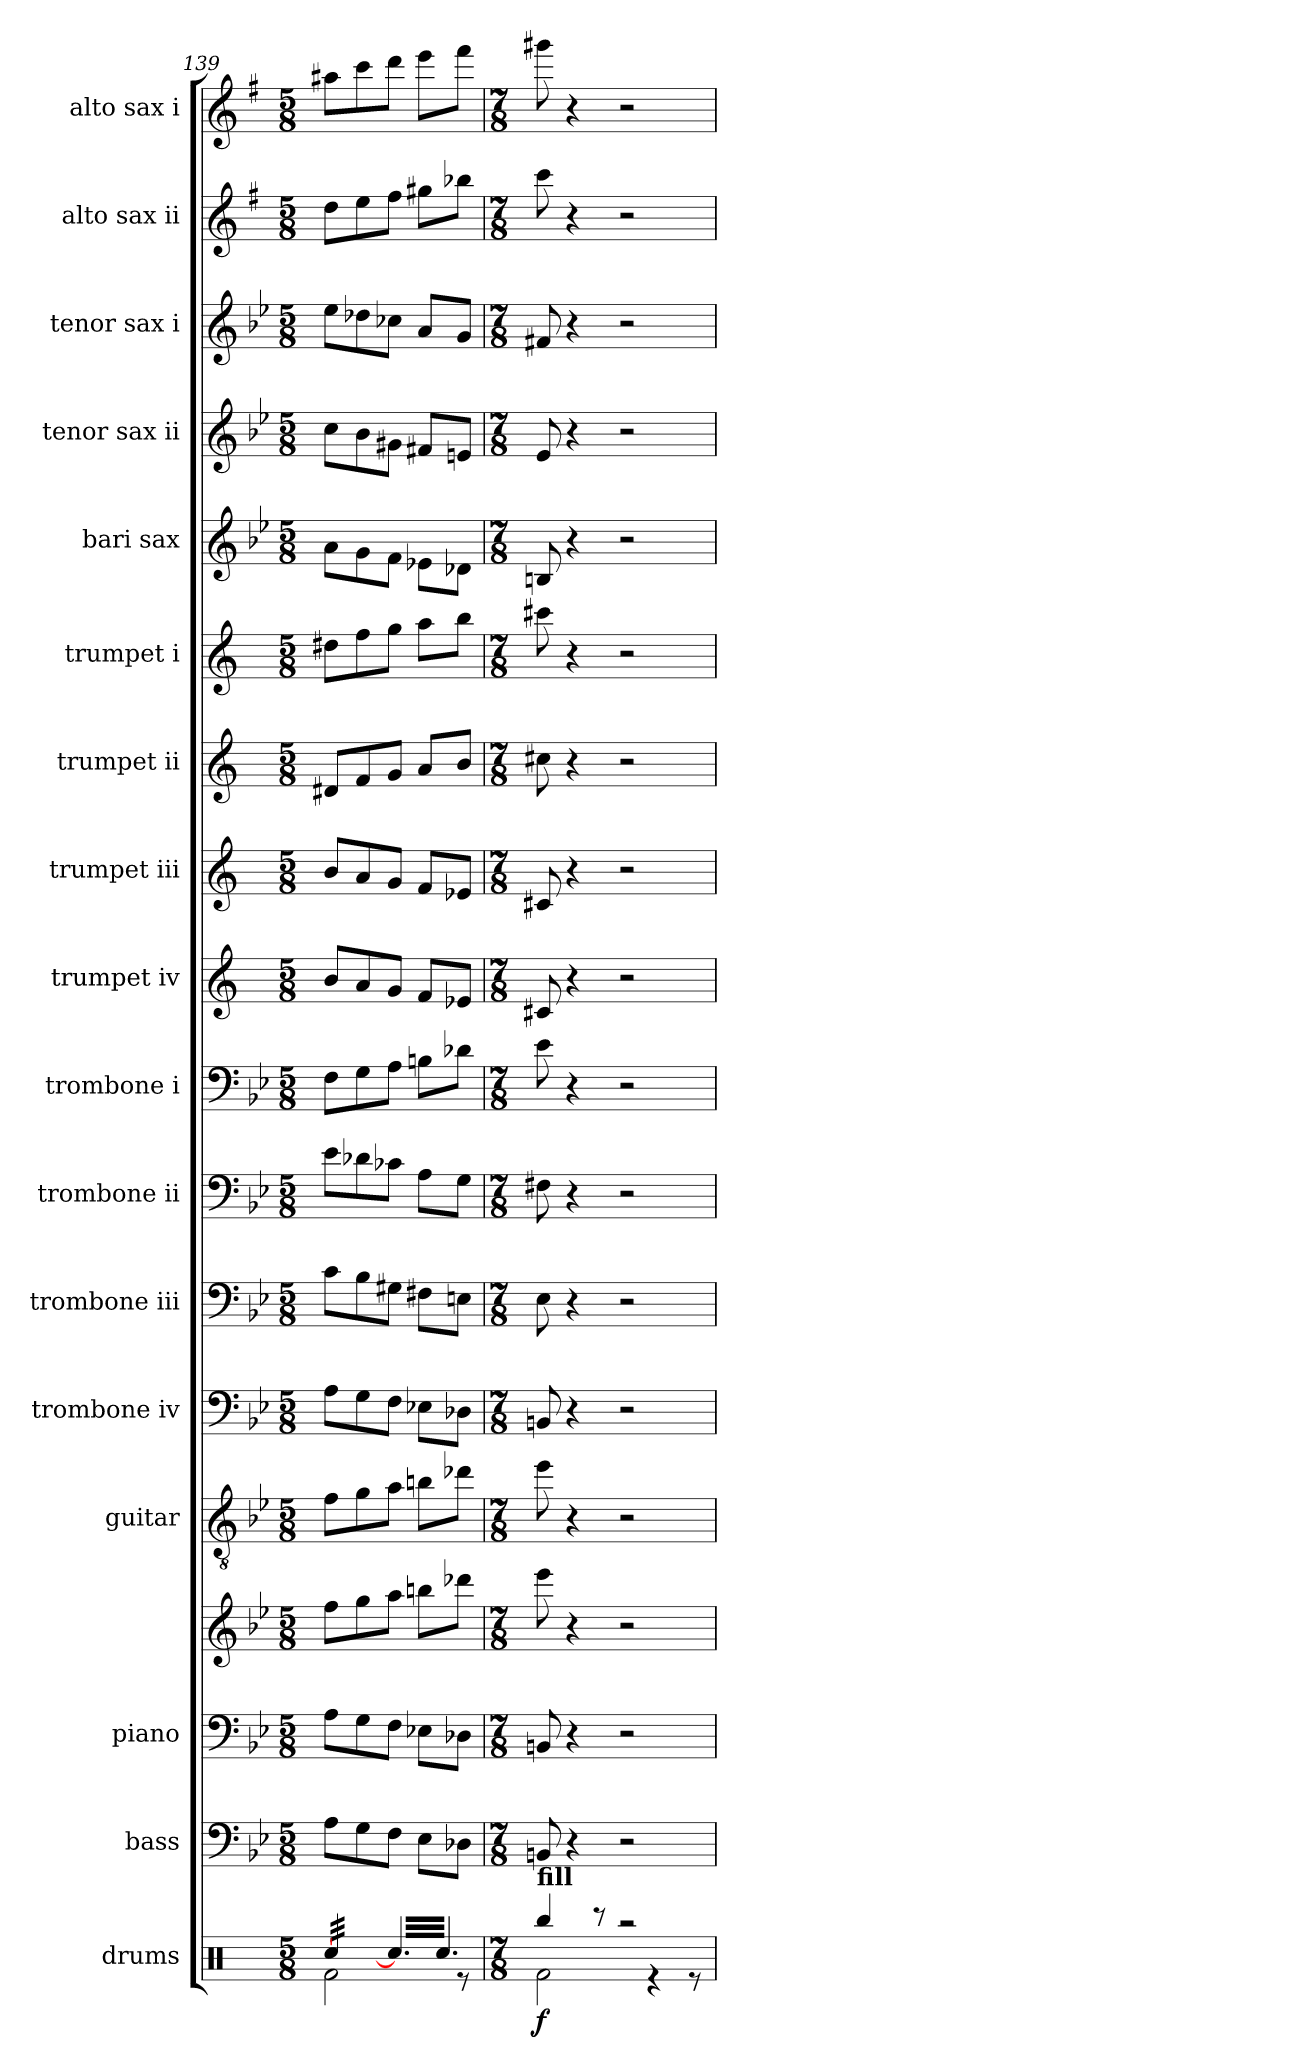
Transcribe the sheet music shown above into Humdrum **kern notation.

**kern	**dynam	**kern	**kern	**kern	**kern	**kern	**kern	**kern	**kern	**kern	**kern	**kern	**kern	**kern	**kern	**kern	**kern	**kern
*part17	*part17	*part16	*part15	*part15	*part14	*part13	*part12	*part11	*part10	*part9	*part8	*part7	*part6	*part5	*part4	*part3	*part2	*part1
*staff18	*staff18	*staff17	*staff16	*staff15	*staff14	*staff13	*staff12	*staff11	*staff10	*staff9	*staff8	*staff7	*staff6	*staff5	*staff4	*staff3	*staff2	*staff1
*I"drums	*	*I"bass	*I"piano	*	*I"guitar	*I"trombone iv	*I"trombone iii	*I"trombone ii	*I"trombone i	*I"trumpet iv	*I"trumpet iii	*I"trumpet ii	*I"trumpet i	*I"bari sax	*I"tenor sax ii	*I"tenor sax i	*I"alto sax ii	*I"alto sax i
*I'drs.	*	*I'bass	*I'pno.	*	*I'gtr.	*I'tbn. iv	*I'tbn. iii	*I'tbn. ii	*I'tbn. i	*I'tpt. iv	*I'tpt. iii	*I'tpt. ii	*I'tpt. i	*I'bari	*I'tenor ii	*I'tenor i	*I'alto ii	*I'alto i
*clefX	*	*clefF4	*clefF4	*clefG2	*clefGv2	*clefF4	*clefF4	*clefF4	*clefF4	*clefG2	*clefG2	*clefG2	*clefG2	*clefG2	*clefG2	*clefG2	*clefG2	*clefG2
*	*	*ITrd7c12	*	*	*	*	*	*	*	*ITrd1c2	*ITrd1c2	*ITrd1c2	*ITrd1c2	*ITrd12c21	*ITrd8c14	*ITrd8c14	*ITrd5c9	*ITrd5c9
*k[]	*	*k[b-e-]	*k[b-e-]	*k[b-e-]	*k[b-e-]	*k[b-e-]	*k[b-e-]	*k[b-e-]	*k[b-e-]	*k[b-e-]	*k[b-e-]	*k[b-e-]	*k[b-e-]	*k[b-e-]	*k[b-e-]	*k[b-e-]	*k[b-e-]	*k[b-e-]
*M5/8	*	*M5/8	*M5/8	*M5/8	*M5/8	*M5/8	*M5/8	*M5/8	*M5/8	*M5/8	*M5/8	*M5/8	*M5/8	*M5/8	*M5/8	*M5/8	*M5/8	*M5/8
=139	=139	=139	=139	=139	=139	=139	=139	=139	=139	=139	=139	=139	=139	=139	=139	=139	=139	=139
*^	*	*	*	*	*	*	*	*	*	*	*	*	*	*	*	*	*	*
*tremolo	*	*	*	*	*	*	*	*	*	*	*	*	*	*	*	*	*	*	*
[32Rcc/LLL	2Rf\	.	8AA\L	8A\L	8ff\L	8f\L	8A\L	8c\L	8e-\L	8F\L	8a/L	8a/L	8c#X/L	8cc#X\L	8A\L	8c\L	8e-\L	8f\L	8cc#X\L
32Rcc/	.	.	.	.	.	.	.	.	.	.	.	.	.	.	.	.	.	.	.
32Rcc/	.	.	.	.	.	.	.	.	.	.	.	.	.	.	.	.	.	.	.
32Rcc/	.	.	.	.	.	.	.	.	.	.	.	.	.	.	.	.	.	.	.
32Rcc/	.	.	8GG\	8G\	8gg\	8g\	8G\	8B-\	8d-X\	8G\	8g/	8g/	8e-/	8ee-\	8G\	8B-\	8d-X\	8g\	8ee-\
32Rcc/	.	.	.	.	.	.	.	.	.	.	.	.	.	.	.	.	.	.	.
32Rcc/	.	.	.	.	.	.	.	.	.	.	.	.	.	.	.	.	.	.	.
32Rcc/JJJ	.	.	.	.	.	.	.	.	.	.	.	.	.	.	.	.	.	.	.
32Rcc/]LLL	.	.	8FF\J	8F\J	8aa\J	8a\J	8F\J	8G#X\J	8c-X\J	8A\J	8f/J	8f/J	8f/J	8ff\J	8F\J	8G#X\J	8c-X\J	8a\J	8ff\J
32Rcc/	.	.	.	.	.	.	.	.	.	.	.	.	.	.	.	.	.	.	.
32Rcc/	.	.	.	.	.	.	.	.	.	.	.	.	.	.	.	.	.	.	.
32Rcc/	.	.	.	.	.	.	.	.	.	.	.	.	.	.	.	.	.	.	.
32Rcc/	.	.	8EE-\L	8E-X\L	8bbn\L	8bn\L	8E-X\L	8F#X\L	8A\L	8Bn\L	8e-/L	8e-/L	8g/L	8gg\L	8E-X\L	8F#X/L	8A/L	8bn\L	8gg\L
32Rcc/	.	.	.	.	.	.	.	.	.	.	.	.	.	.	.	.	.	.	.
32Rcc/	.	.	.	.	.	.	.	.	.	.	.	.	.	.	.	.	.	.	.
32Rcc/	.	.	.	.	.	.	.	.	.	.	.	.	.	.	.	.	.	.	.
32Rcc/	8r	.	8DD-X\J	8D-X\J	8ddd-X\J	8dd-X\J	8D-X\J	8En\J	8G\J	8d-X\J	8d-X/J	8d-X/J	8a/J	8aa\J	8D-X\J	8En/J	8G/J	8dd-X\J	8aa\J
32Rcc/	.	.	.	.	.	.	.	.	.	.	.	.	.	.	.	.	.	.	.
32Rcc/	.	.	.	.	.	.	.	.	.	.	.	.	.	.	.	.	.	.	.
32Rcc/JJJ	.	.	.	.	.	.	.	.	.	.	.	.	.	.	.	.	.	.	.
*Xtremolo	*	*	*	*	*	*	*	*	*	*	*	*	*	*	*	*	*	*	*
=140	=140	=140	=140	=140	=140	=140	=140	=140	=140	=140	=140	=140	=140	=140	=140	=140	=140	=140	=140
*M7/8	*	*	*M7/8	*M7/8	*M7/8	*M7/8	*M7/8	*M7/8	*M7/8	*M7/8	*M7/8	*M7/8	*M7/8	*M7/8	*M7/8	*M7/8	*M7/8	*M7/8	*M7/8
!LO:TX:a:B:t=fill	!	!	!	!	!	!	!	!	!	!	!	!	!	!	!	!	!	!	!
!	!	!LO:DY:b	!	!	!	!	!	!	!	!	!	!	!	!	!	!	!	!	!
4Rbb/	2Rf\	f	8BBBn/	8BBn/	8eee-\	8ee-\	8BBn/	8E-\	8F#X\	8e-\	8Bn/	8Bn/	8bn\	8bbn\	8BBn/	8E-/	8F#X/	8ee-\	8bbn\
.	.	.	4r	4r	4r	4r	4r	4r	4r	4r	4r	4r	4r	4r	4r	4r	4r	4r	4r
8r	.	.	.	.	.	.	.	.	.	.	.	.	.	.	.	.	.	.	.
2r	.	.	2r	2r	2r	2r	2r	2r	2r	2r	2r	2r	2r	2r	2r	2r	2r	2r	2r
.	4r	.	.	.	.	.	.	.	.	.	.	.	.	.	.	.	.	.	.
.	8r	.	.	.	.	.	.	.	.	.	.	.	.	.	.	.	.	.	.
*v	*v	*	*	*	*	*	*	*	*	*	*	*	*	*	*	*	*	*	*
=	=	=	=	=	=	=	=	=	=	=	=	=	=	=	=	=	=	=
*-	*-	*-	*-	*-	*-	*-	*-	*-	*-	*-	*-	*-	*-	*-	*-	*-	*-	*-
